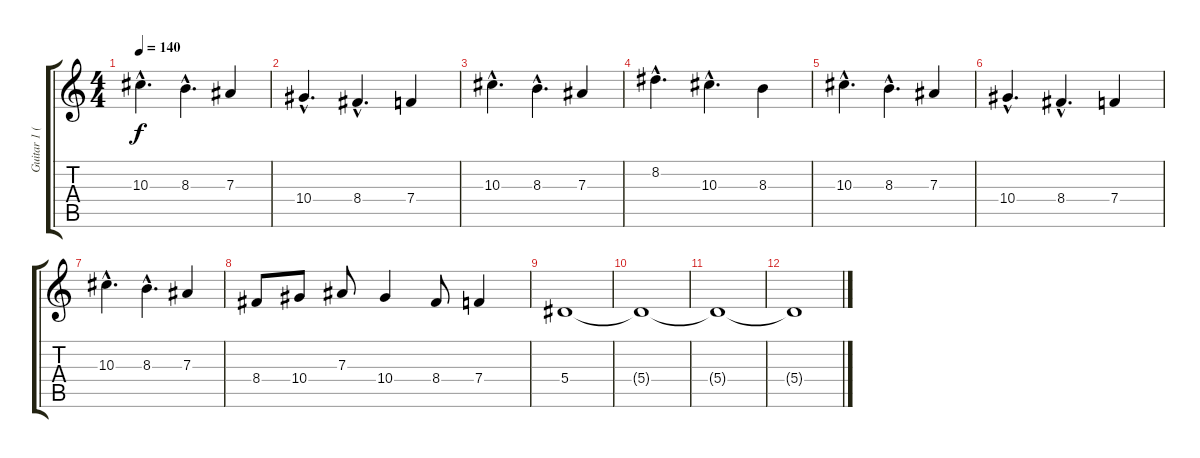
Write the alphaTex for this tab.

\track ("Guitar 1 (Lead)" "Guitar 1 (") {instrument overdrivenguitar}
\staff {score tabs}
\tuning (C4 G3 Eb3 Bb2 F2 C2) {hide}
\ts (4 4)
\tempo 140
\clef g2
\ks c
10.3{hac}.4{d dy f} 8.3{hac}.4{d} 7.3.4 |
10.4{hac}.4{d} 8.4{hac}.4{d} 7.4.4 |
10.3{hac}.4{d} 8.3{hac}.4{d} 7.3.4 |
8.2{hac}.4{d} 10.3{hac}.4{d} 8.3.4 |
10.3{hac}.4{d} 8.3{hac}.4{d} 7.3.4 |
10.4{hac}.4{d} 8.4{hac}.4{d} 7.4.4 |
10.3{hac}.4{d} 8.3{hac}.4{d} 7.3.4 |
8.4.8 10.4.8 7.3.8 10.4.4 8.4.8 7.4.4 |
5.4.1 |
5.4{t}.1{volume 8} |
5.4{t}.1 |
5.4{t}.1
